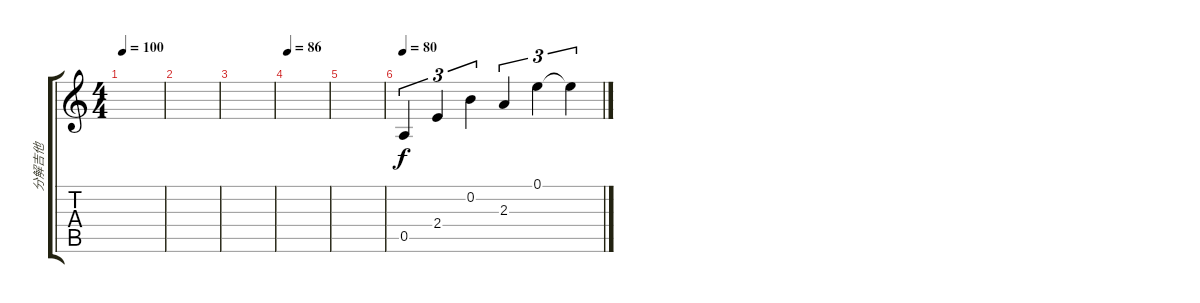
\track ("分解吉他" "分解吉他") {instrument acousticguitarsteel}
\staff {score tabs}
\tuning (E4 B3 G3 D3 A2 E2) {hide}
\ts (4 4)
\tempo 100
\clef g2
\ks c
|
|
|
\tempo 86
|
|
\tempo 80
0.5.4{tu (3 2) dy f volume 12 instrument acousticguitarsteel} 2.4.4{tu (3 2)} 0.2.4{tu (3 2)} 2.3.4{tu (3 2)} 0.1.4{tu (3 2)} 0.1{t}.4{tu (3 2)}
